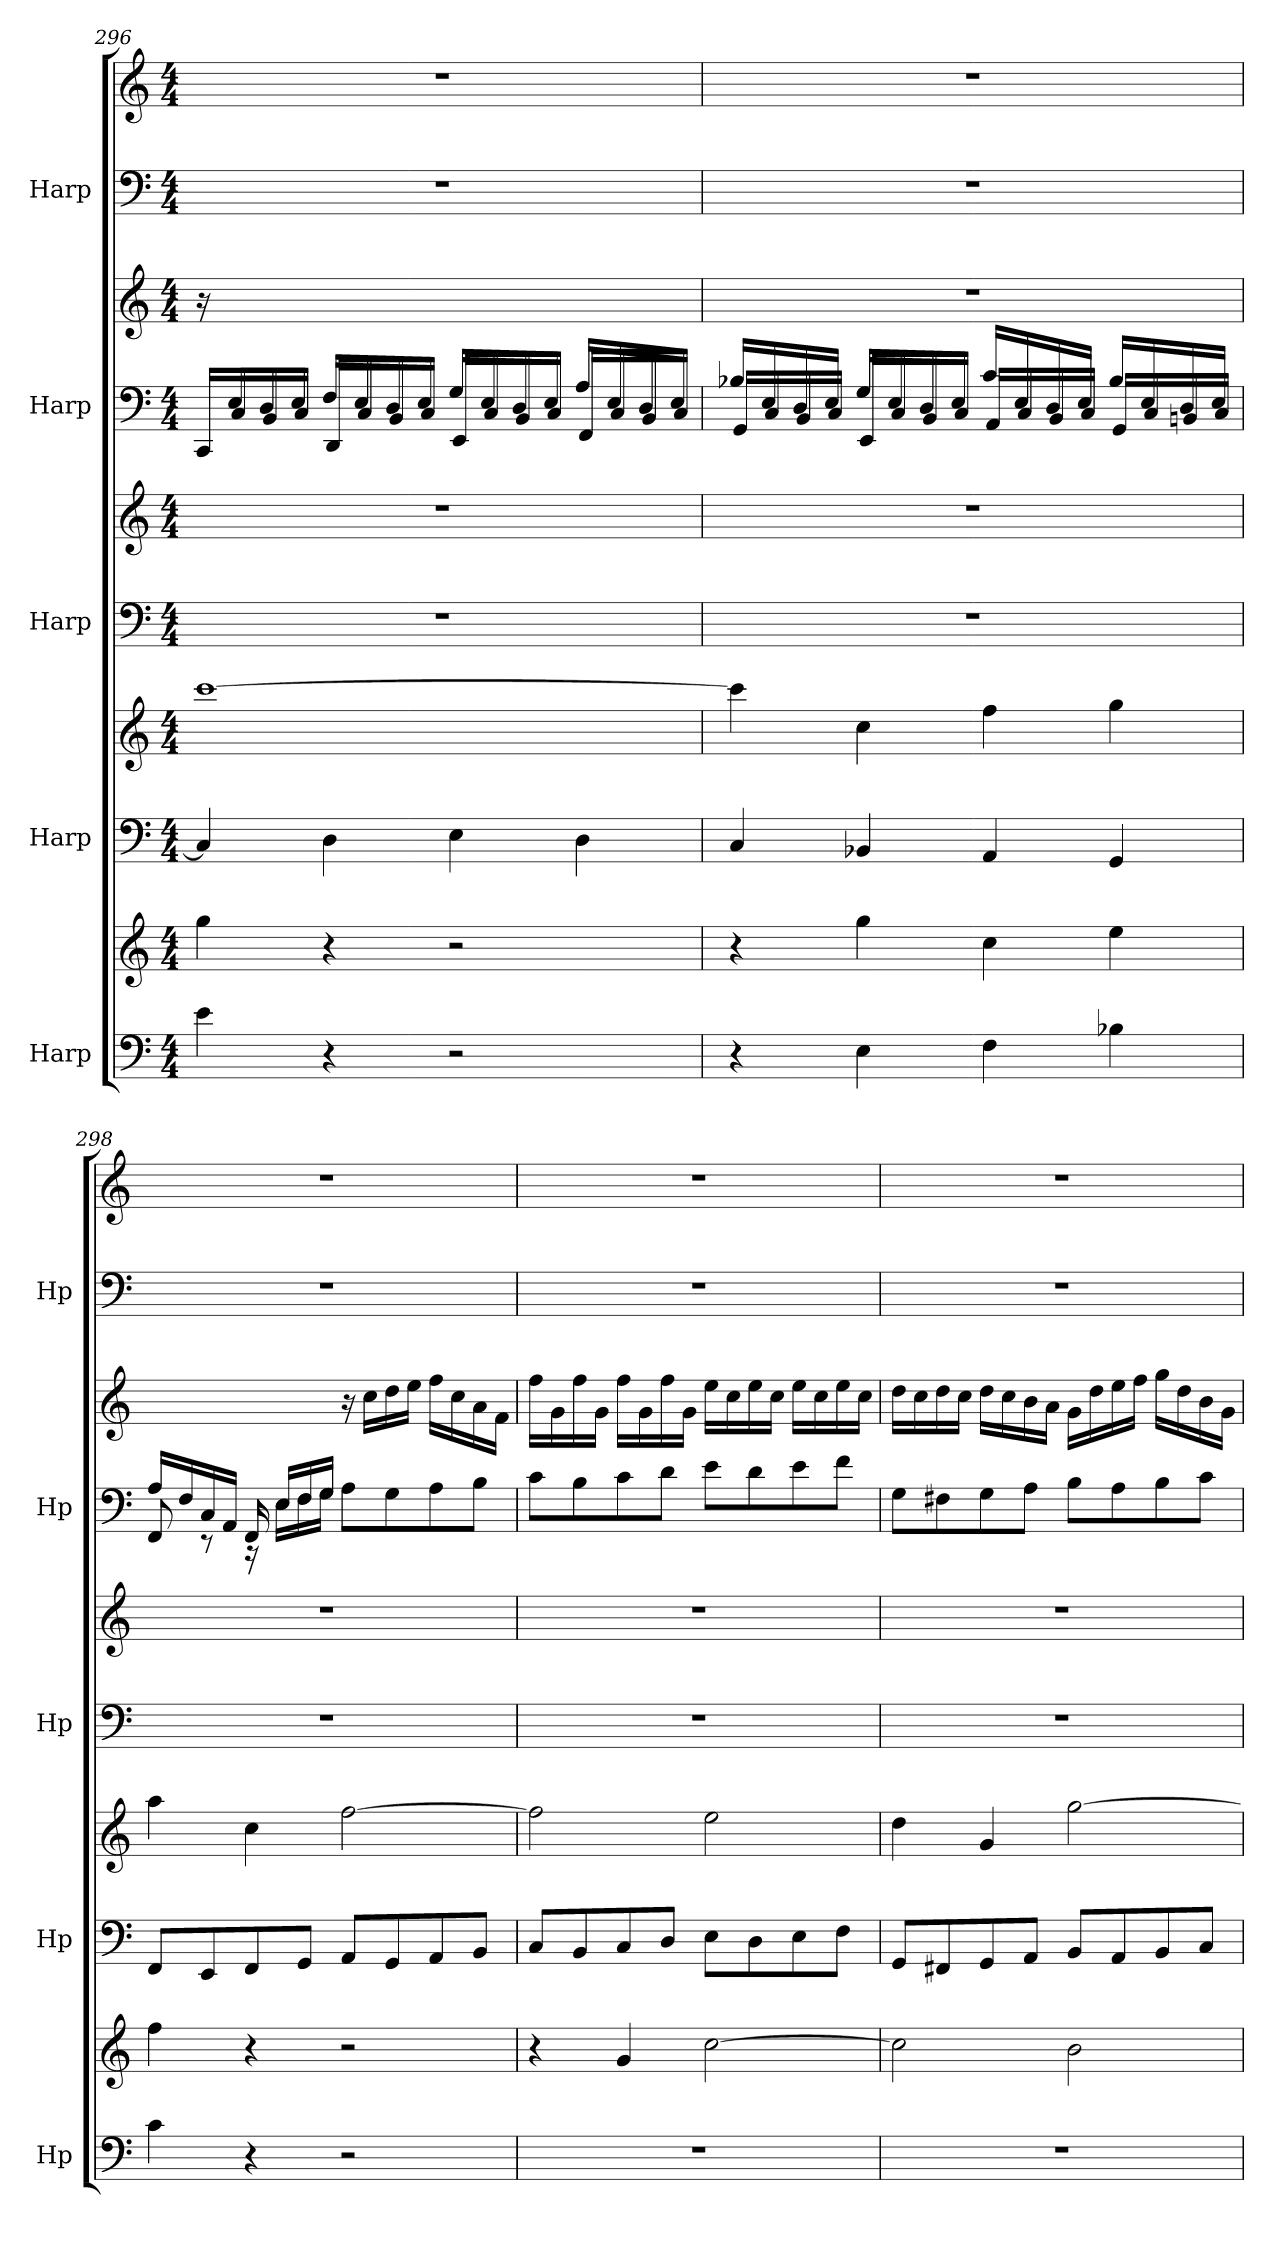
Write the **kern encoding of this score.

**kern	**kern	**kern	**kern	**kern	**kern	**kern	**kern	**kern	**kern
*part5	*part5	*part4	*part4	*part3	*part3	*part2	*part2	*part1	*part1
*staff10	*staff9	*staff8	*staff7	*staff6	*staff5	*staff4	*staff3	*staff2	*staff1
*I"Harp	*	*I"Harp	*	*I"Harp	*	*I"Harp	*	*I"Harp	*
*I'Hp	*	*I'Hp	*	*I'Hp	*	*I'Hp	*	*I'Hp	*
*clefF4	*clefG2	*clefF4	*clefG2	*clefF4	*clefG2	*clefF4	*clefG2	*clefF4	*clefG2
*k[]	*k[]	*k[]	*k[]	*k[]	*k[]	*k[]	*k[]	*k[]	*k[]
*M4/4	*M4/4	*M4/4	*M4/4	*M4/4	*M4/4	*M4/4	*M4/4	*M4/4	*M4/4
=296	=296	=296	=296	=296	=296	=296	=296	=296	=296
*	*	*	*	*	*	*^	*	*	*
4e\	4gg\	4C/]	[1ccc	1r	1r	16ryy	16CC/LL	16r	1r	1r
.	.	.	.	.	.	16E/LL	16C/	2...ryy	.	.
.	.	.	.	.	.	16D/	16BB/	.	.	.
.	.	.	.	.	.	16E/JJ	16C/JJ	.	.	.
4r	4r	4D\	.	.	.	16F/LL	16DD/LL	.	.	.
.	.	.	.	.	.	16E/	16C/	.	.	.
.	.	.	.	.	.	16D/	16BB/	.	.	.
.	.	.	.	.	.	16E/JJ	16C/JJ	.	.	.
2r	2r	4E\	.	.	.	16G/LL	16EE/LL	.	.	.
.	.	.	.	.	.	16E/	16C/	.	.	.
.	.	.	.	.	.	16D/	16BB/	.	.	.
.	.	.	.	.	.	16E/JJ	16C/JJ	.	.	.
.	.	4D\	.	.	.	16A/LL	16FF/LL	.	.	.
.	.	.	.	.	.	16E/	16C/	.	.	.
.	.	.	.	.	.	16D/	16BB/	.	.	.
.	.	.	.	.	.	16E/JJ	16C/JJ	.	.	.
!!LO:PB:g=z
=297	=297	=297	=297	=297	=297	=297	=297	=297	=297	=297
4r	4r	4C/	4ccc\]	1r	1r	16B-X/LL	16GG/LL	1r	1r	1r
.	.	.	.	.	.	16E/	16C/	.	.	.
.	.	.	.	.	.	16D/	16BB/	.	.	.
.	.	.	.	.	.	16E/JJ	16C/JJ	.	.	.
4E\	4gg\	4BB-X/	4cc\	.	.	16G/LL	16EE/LL	.	.	.
.	.	.	.	.	.	16E/	16C/	.	.	.
.	.	.	.	.	.	16D/	16BB/	.	.	.
.	.	.	.	.	.	16E/JJ	16C/JJ	.	.	.
4F\	4cc\	4AA/	4ff\	.	.	16c/LL	16AA/LL	.	.	.
.	.	.	.	.	.	16E/	16C/	.	.	.
.	.	.	.	.	.	16D/	16BB/	.	.	.
.	.	.	.	.	.	16E/JJ	16C/JJ	.	.	.
4B-X\	4ee\	4GG/	4gg\	.	.	16B-/LL	16GG/LL	.	.	.
.	.	.	.	.	.	16E/	16C/	.	.	.
.	.	.	.	.	.	16D/	16BBn/	.	.	.
.	.	.	.	.	.	16E/JJ	16C/JJ	.	.	.
=298	=298	=298	=298	=298	=298	=298	=298	=298	=298	=298
4c\	4ff\	8FF/L	4aa\	1r	1r	16A/LL	8FF/	2ryy	1r	1r
.	.	.	.	.	.	16F/	.	.	.	.
.	.	8EE/	.	.	.	16C/	8rEE	.	.	.
.	.	.	.	.	.	16AA/JJ	.	.	.	.
4r	4r	8FF/	4cc\	.	.	16FF/	16rCC	.	.	.
.	.	.	.	.	.	16E/LL	16E\LL	.	.	.
.	.	8GG/J	.	.	.	16F/	16F\	.	.	.
.	.	.	.	.	.	16G/JJ	16G\JJ	.	.	.
2r	2r	8AA/L	[2ff\	.	.	2ryy	8A\L	16r	.	.
.	.	.	.	.	.	.	.	16cc\LL	.	.
.	.	8GG/	.	.	.	.	8G\	16dd\	.	.
.	.	.	.	.	.	.	.	16ee\JJ	.	.
.	.	8AA/	.	.	.	.	8A\	16ff\LL	.	.
.	.	.	.	.	.	.	.	16cc\	.	.
.	.	8BB/J	.	.	.	.	8B\J	16a\	.	.
.	.	.	.	.	.	.	.	16f\JJ	.	.
*	*	*	*	*	*	*v	*v	*	*	*
!!LO:PB:g=z
=299	=299	=299	=299	=299	=299	=299	=299	=299	=299
1r	4r	8C/L	2ff\]	1r	1r	8c\L	16ff\LL	1r	1r
.	.	.	.	.	.	.	16g\	.	.
.	.	8BB/	.	.	.	8B\	16ff\	.	.
.	.	.	.	.	.	.	16g\JJ	.	.
.	4g/	8C/	.	.	.	8c\	16ff\LL	.	.
.	.	.	.	.	.	.	16g\	.	.
.	.	8D/J	.	.	.	8d\J	16ff\	.	.
.	.	.	.	.	.	.	16g\JJ	.	.
.	[2cc\	8E\L	2ee\	.	.	8e\L	16ee\LL	.	.
.	.	.	.	.	.	.	16cc\	.	.
.	.	8D\	.	.	.	8d\	16ee\	.	.
.	.	.	.	.	.	.	16cc\JJ	.	.
.	.	8E\	.	.	.	8e\	16ee\LL	.	.
.	.	.	.	.	.	.	16cc\	.	.
.	.	8F\J	.	.	.	8f\J	16ee\	.	.
.	.	.	.	.	.	.	16cc\JJ	.	.
=300	=300	=300	=300	=300	=300	=300	=300	=300	=300
1r	2cc\]	8GG/L	4dd\	1r	1r	8G\L	16dd\LL	1r	1r
.	.	.	.	.	.	.	16cc\	.	.
.	.	8FF#X/	.	.	.	8F#X\	16dd\	.	.
.	.	.	.	.	.	.	16cc\JJ	.	.
.	.	8GG/	4g/	.	.	8G\	16dd\LL	.	.
.	.	.	.	.	.	.	16cc\	.	.
.	.	8AA/J	.	.	.	8A\J	16b\	.	.
.	.	.	.	.	.	.	16a\JJ	.	.
.	2b\	8BB/L	[2gg\	.	.	8B\L	16g\LL	.	.
.	.	.	.	.	.	.	16dd\	.	.
.	.	8AA/	.	.	.	8A\	16ee\	.	.
.	.	.	.	.	.	.	16ff\JJ	.	.
.	.	8BB/	.	.	.	8B\	16gg\LL	.	.
.	.	.	.	.	.	.	16dd\	.	.
.	.	8C/J	.	.	.	8c\J	16b\	.	.
.	.	.	.	.	.	.	16g\JJ	.	.
=	=	=	=	=	=	=	=	=	=
*-	*-	*-	*-	*-	*-	*-	*-	*-	*-
